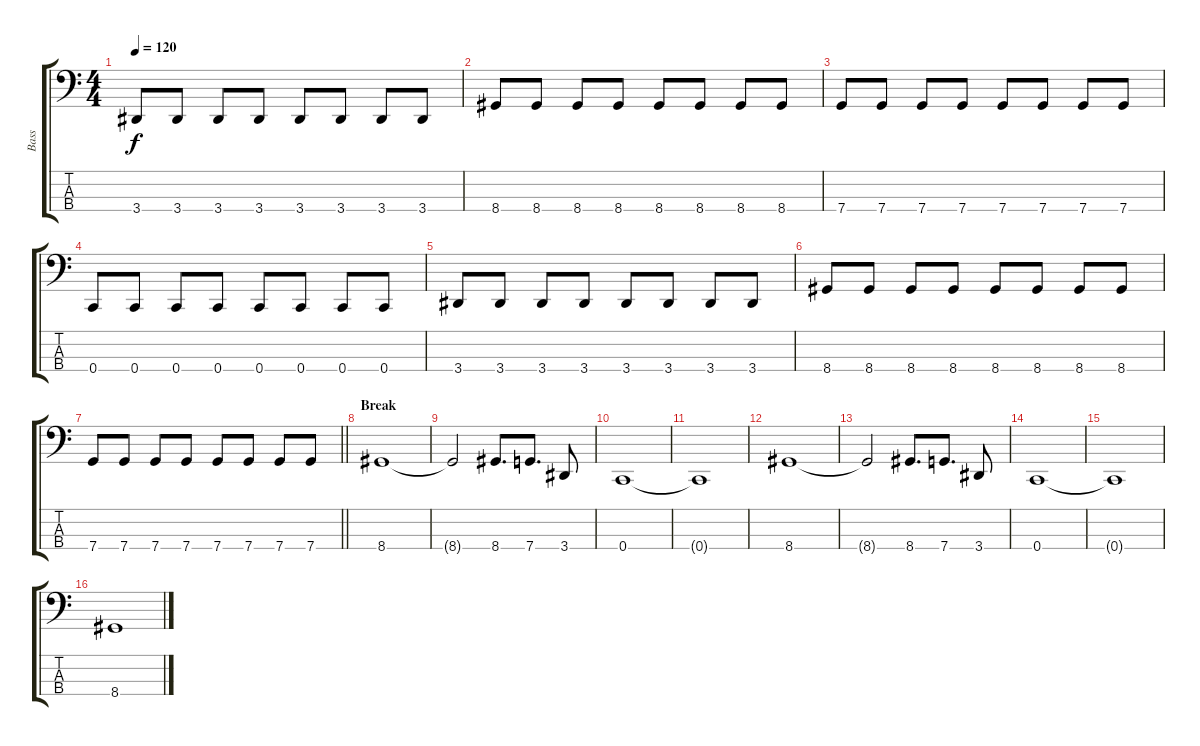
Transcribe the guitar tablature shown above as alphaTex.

\track ("Bass" "Bass") {instrument electricbassfinger}
\staff {score tabs}
\tuning (F2 C2 G1 C1) {hide}
\ts (4 4)
\tempo 120
\clef f4
\ks c
3.4.8{dy f} 3.4.8 3.4.8 3.4.8 3.4.8 3.4.8 3.4.8 3.4.8 |
8.4.8 8.4.8 8.4.8 8.4.8 8.4.8 8.4.8 8.4.8 8.4.8 |
7.4.8 7.4.8 7.4.8 7.4.8 7.4.8 7.4.8 7.4.8 7.4.8 |
0.4.8 0.4.8 0.4.8 0.4.8 0.4.8 0.4.8 0.4.8 0.4.8 |
3.4.8 3.4.8 3.4.8 3.4.8 3.4.8 3.4.8 3.4.8 3.4.8 |
8.4.8 8.4.8 8.4.8 8.4.8 8.4.8 8.4.8 8.4.8 8.4.8 |
\barLineRight lightlight
7.4.8 7.4.8 7.4.8 7.4.8 7.4.8 7.4.8 7.4.8 7.4.8 |
\section ("" "Break")
8.4.1 |
8.4{t}.2 8.4.8{d} 7.4.8{d} 3.4.8 |
0.4.1 |
0.4{t}.1 |
8.4.1 |
8.4{t}.2 8.4.8{d} 7.4.8{d} 3.4.8 |
0.4.1 |
0.4{t}.1 |
8.4.1
